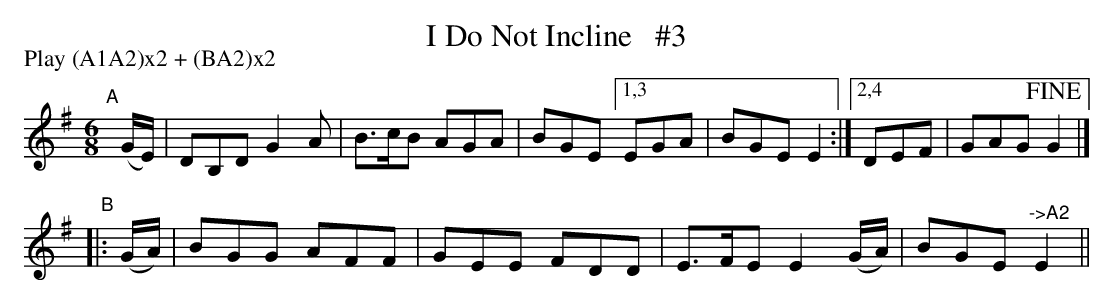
X:1
T: I Do Not Incline   #3
P: Play (A1A2)x2 + (BA2)x2
M: 6/8
L: 1/8
K: G
"^A"[|](G/E/) | DB,D G2A | B>cB AGA |BGE [1,3 EGA | BGE E2 \
                                       :|[2,4 DEF | GAG !fine!G2 |]
"^B"|: (G/A/) | BGG  AFF | GEE  FDD  | E>FE E2(G/A/) | BGE "^->A2"E2 ||
